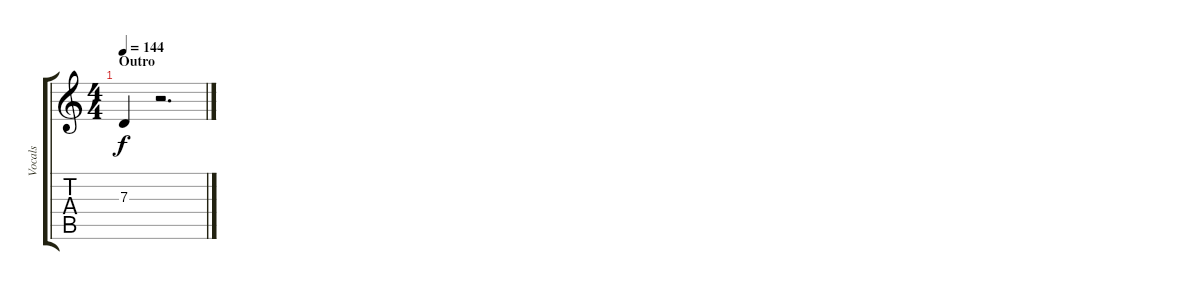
\track ("Vocals" "Vocals") {instrument lead2sawtooth}
\staff {score tabs}
\tuning (E4 B3 G3 D3 A2 E2) {hide}
\ts (4 4)
\section ("" "Outro")
\tempo 144
\clef g2
\ks c
7.3.4{dy f} r.2{d}
